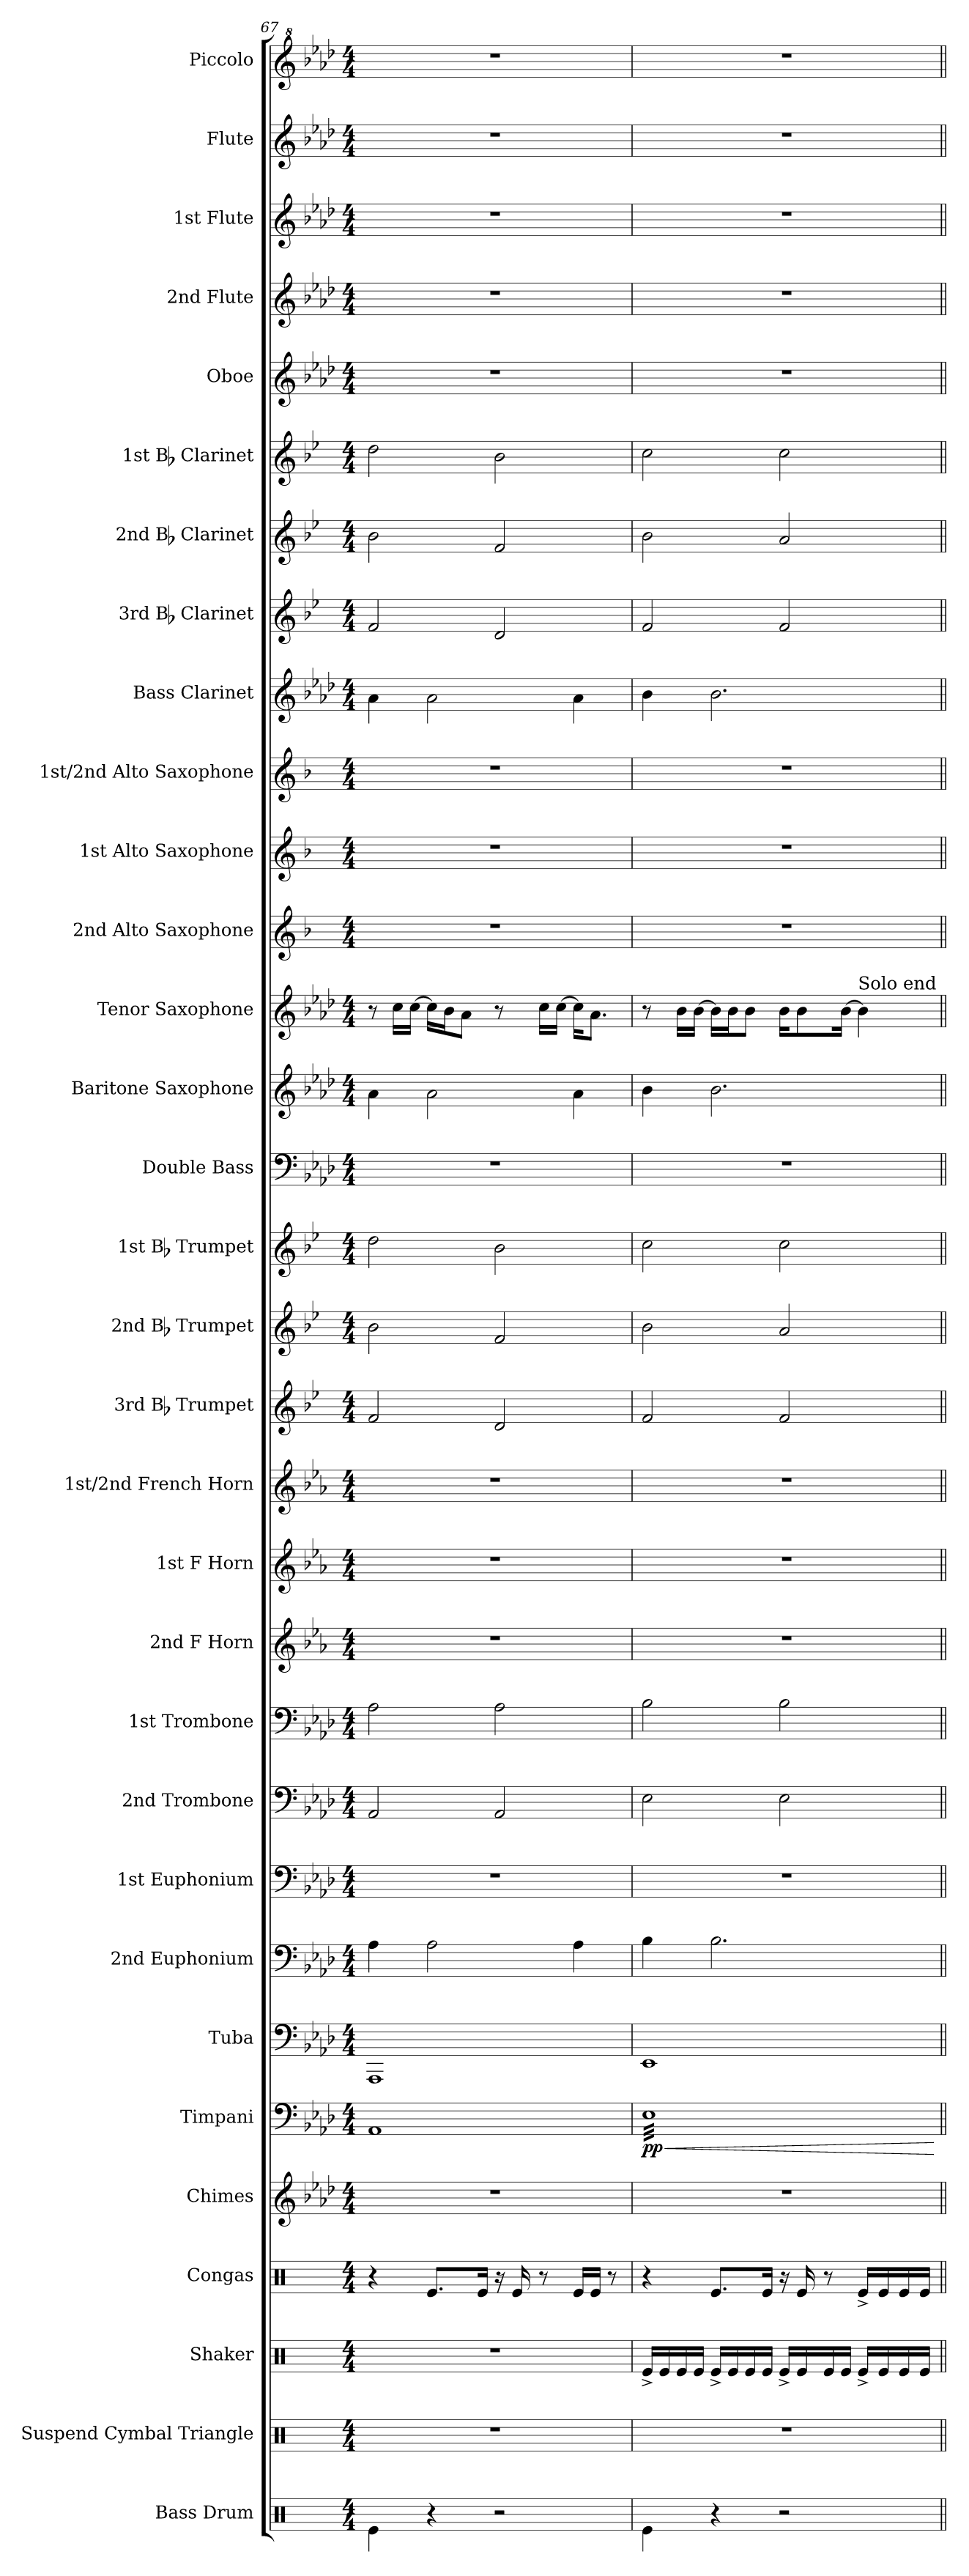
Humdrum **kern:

**kern	**kern	**kern	**kern	**kern	**kern	**dynam	**kern	**kern	**kern	**kern	**kern	**kern	**kern	**kern	**kern	**kern	**kern	**kern	**kern	**kern	**kern	**kern	**kern	**kern	**kern	**kern	**kern	**kern	**kern	**kern	**kern	**kern
*part32	*part31	*part30	*part29	*part28	*part27	*part27	*part26	*part25	*part24	*part23	*part22	*part21	*part20	*part19	*part18	*part17	*part16	*part15	*part14	*part13	*part12	*part11	*part10	*part9	*part8	*part7	*part6	*part5	*part4	*part3	*part2	*part1
*staff32	*staff31	*staff30	*staff29	*staff28	*staff27	*staff27	*staff26	*staff25	*staff24	*staff23	*staff22	*staff21	*staff20	*staff19	*staff18	*staff17	*staff16	*staff15	*staff14	*staff13	*staff12	*staff11	*staff10	*staff9	*staff8	*staff7	*staff6	*staff5	*staff4	*staff3	*staff2	*staff1
*I"Bass Drum	*I"Suspend Cymbal Triangle	*I"Shaker	*I"Congas	*I"Chimes	*I"Timpani	*	*I"Tuba	*I"2nd Euphonium	*I"1st Euphonium	*I"2nd Trombone	*I"1st Trombone	*I"2nd F Horn	*I"1st F Horn	*I"1st/2nd French Horn	*I"3rd Bb Trumpet	*I"2nd Bb Trumpet	*I"1st Bb Trumpet	*I"Double Bass	*I"Baritone Saxophone	*I"Tenor Saxophone	*I"2nd Alto Saxophone	*I"1st Alto Saxophone	*I"1st/2nd Alto Saxophone	*I"Bass Clarinet	*I"3rd Bb Clarinet	*I"2nd Bb Clarinet	*I"1st Bb Clarinet	*I"Oboe	*I"2nd Flute	*I"1st Flute	*I"Flute	*I"Piccolo
*I'B. Dr.	*I'Sus.C Tri.	*I'Sh.	*I'Co.	*I'Chm.	*I'Timp.	*	*I'Tba.	*I'Euph. 2	*I'Euph. 1	*I'Tbn. 2	*I'Tbn. 1	*I'F Hn. 2	*I'F Hn. 1	*I'F Hn. 1/2	*I'Tpt. 3	*I'Tpt. 2	*I'Tpt. 1	*I'D. Bass	*I'Bar. Sax	*I'T. Sax.	*I'A. Sax. 2	*I'A. Sax. 1	*I'A. Sax. 1/2	*I'B. Cl.	*I'Cl. 3	*I'Cl. 2	*I'Cl. 1	*I'Ob.	*I'Fl. 2	*I'Fl. 1	*I'Fl.	*I'Picc.
!!LO:PB:g=z
*clefX	*clefX	*clefX	*clefX	*clefG2	*clefF4	*	*clefF4	*clefF4	*clefF4	*clefF4	*clefF4	*clefG2	*clefG2	*clefG2	*clefG2	*clefG2	*clefG2	*clefF4	*clefG2	*clefG2	*clefG2	*clefG2	*clefG2	*clefG2	*clefG2	*clefG2	*clefG2	*clefG2	*clefG2	*clefG2	*clefG2	*clefG^2
*	*	*	*	*	*	*	*	*	*	*	*	*ITrd4c7	*ITrd4c7	*ITrd4c7	*ITrd1c2	*ITrd1c2	*ITrd1c2	*ITrd7c12	*ITrd12c21	*ITrd8c14	*ITrd5c9	*ITrd5c9	*ITrd5c9	*ITrd8c14	*ITrd1c2	*ITrd1c2	*ITrd1c2	*	*	*	*	*ITrd-7c-12
*k[]	*k[]	*k[]	*k[]	*k[b-e-a-d-]	*k[b-e-a-d-]	*	*k[b-e-a-d-]	*k[b-e-a-d-]	*k[b-e-a-d-]	*k[b-e-a-d-]	*k[b-e-a-d-]	*k[b-e-a-d-]	*k[b-e-a-d-]	*k[b-e-a-d-]	*k[b-e-a-d-]	*k[b-e-a-d-]	*k[b-e-a-d-]	*k[b-e-a-d-]	*k[b-e-a-d-]	*k[b-e-a-d-]	*k[b-e-a-d-]	*k[b-e-a-d-]	*k[b-e-a-d-]	*k[b-e-a-d-]	*k[b-e-a-d-]	*k[b-e-a-d-]	*k[b-e-a-d-]	*k[b-e-a-d-]	*k[b-e-a-d-]	*k[b-e-a-d-]	*k[b-e-a-d-]	*k[b-e-a-d-]
*M4/4	*M4/4	*M4/4	*M4/4	*M4/4	*M4/4	*	*M4/4	*M4/4	*M4/4	*M4/4	*M4/4	*M4/4	*M4/4	*M4/4	*M4/4	*M4/4	*M4/4	*M4/4	*M4/4	*M4/4	*M4/4	*M4/4	*M4/4	*M4/4	*M4/4	*M4/4	*M4/4	*M4/4	*M4/4	*M4/4	*M4/4	*M4/4
=67	=67	=67	=67	=67	=67	=67	=67	=67	=67	=67	=67	=67	=67	=67	=67	=67	=67	=67	=67	=67	=67	=67	=67	=67	=67	=67	=67	=67	=67	=67	=67	=67
4Re\	1r	1r	4r	1r	1AA-	.	1AAA-	4A-\	1r	2AA-/	2A-\	1r	1r	1r	2e-/	2a-\	2cc\	1r	4A-\	8r	1r	1r	1r	4A-\	2e-/	2a-\	2cc\	1r	1r	1r	1r	1r
.	.	.	.	.	.	.	.	.	.	.	.	.	.	.	.	.	.	.	.	16c\LL	.	.	.	.	.	.	.	.	.	.	.	.
.	.	.	.	.	.	.	.	.	.	.	.	.	.	.	.	.	.	.	.	[16c\JJ	.	.	.	.	.	.	.	.	.	.	.	.
4r	.	.	8.Re/L	.	.	.	.	2A-\	.	.	.	.	.	.	.	.	.	.	2A-\	16c\LL]	.	.	.	2A-\	.	.	.	.	.	.	.	.
.	.	.	.	.	.	.	.	.	.	.	.	.	.	.	.	.	.	.	.	16B-\J	.	.	.	.	.	.	.	.	.	.	.	.
.	.	.	.	.	.	.	.	.	.	.	.	.	.	.	.	.	.	.	.	8A-\J	.	.	.	.	.	.	.	.	.	.	.	.
.	.	.	16Re/Jk	.	.	.	.	.	.	.	.	.	.	.	.	.	.	.	.	.	.	.	.	.	.	.	.	.	.	.	.	.
2r	.	.	16r	.	.	.	.	.	.	2AA-/	2A-\	.	.	.	2c/	2e-/	2a-\	.	.	8r	.	.	.	.	2c/	2e-/	2a-\	.	.	.	.	.
.	.	.	16Re/	.	.	.	.	.	.	.	.	.	.	.	.	.	.	.	.	.	.	.	.	.	.	.	.	.	.	.	.	.
.	.	.	8r	.	.	.	.	.	.	.	.	.	.	.	.	.	.	.	.	16c\LL	.	.	.	.	.	.	.	.	.	.	.	.
.	.	.	.	.	.	.	.	.	.	.	.	.	.	.	.	.	.	.	.	[16c\JJ	.	.	.	.	.	.	.	.	.	.	.	.
.	.	.	16Re/LL	.	.	.	.	4A-\	.	.	.	.	.	.	.	.	.	.	4A-\	16c\KL]	.	.	.	4A-\	.	.	.	.	.	.	.	.
.	.	.	16Re/JJ	.	.	.	.	.	.	.	.	.	.	.	.	.	.	.	.	8.A-\J	.	.	.	.	.	.	.	.	.	.	.	.
.	.	.	8r	.	.	.	.	.	.	.	.	.	.	.	.	.	.	.	.	.	.	.	.	.	.	.	.	.	.	.	.	.
=68	=68	=68	=68	=68	=68	=68	=68	=68	=68	=68	=68	=68	=68	=68	=68	=68	=68	=68	=68	=68	=68	=68	=68	=68	=68	=68	=68	=68	=68	=68	=68	=68
!	!	!	!	!	!	!LO:HP:b	!	!	!	!	!	!	!	!	!	!	!	!	!	!	!	!	!	!	!	!	!	!	!	!	!	!
!	!	!	!	!	!	!LO:DY:n=1:b	!	!	!	!	!	!	!	!	!	!	!	!	!	!	!	!	!	!	!	!	!	!	!	!	!	!
*	*	*	*	*	*tremolo	*	*	*	*	*	*	*	*	*	*	*	*	*	*	*	*	*	*	*	*	*	*	*	*	*	*	*
4Re\	1r	16Re^/LL	4r	1r	32E-LLL	< pp	1EE-	4B-\	1r	2E-\	2B-\	1r	1r	1r	2e-/	2a-\	2b-\	1r	4B-\	8r	1r	1r	1r	4B-\	2e-/	2a-\	2b-\	1r	1r	1r	1r	1r
.	.	.	.	.	32E-	.	.	.	.	.	.	.	.	.	.	.	.	.	.	.	.	.	.	.	.	.	.	.	.	.	.	.
.	.	16Re/	.	.	32E-	.	.	.	.	.	.	.	.	.	.	.	.	.	.	.	.	.	.	.	.	.	.	.	.	.	.	.
.	.	.	.	.	32E-	.	.	.	.	.	.	.	.	.	.	.	.	.	.	.	.	.	.	.	.	.	.	.	.	.	.	.
.	.	16Re/	.	.	32E-	.	.	.	.	.	.	.	.	.	.	.	.	.	.	16B-\LL	.	.	.	.	.	.	.	.	.	.	.	.
.	.	.	.	.	32E-	.	.	.	.	.	.	.	.	.	.	.	.	.	.	.	.	.	.	.	.	.	.	.	.	.	.	.
.	.	16Re/JJ	.	.	32E-	.	.	.	.	.	.	.	.	.	.	.	.	.	.	[16B-\JJ	.	.	.	.	.	.	.	.	.	.	.	.
.	.	.	.	.	32E-	.	.	.	.	.	.	.	.	.	.	.	.	.	.	.	.	.	.	.	.	.	.	.	.	.	.	.
4r	.	16Re^/LL	8.Re/L	.	32E-	.	.	2.B-\	.	.	.	.	.	.	.	.	.	.	2.B-\	16B-\LL]	.	.	.	2.B-\	.	.	.	.	.	.	.	.
.	.	.	.	.	32E-	.	.	.	.	.	.	.	.	.	.	.	.	.	.	.	.	.	.	.	.	.	.	.	.	.	.	.
.	.	16Re/	.	.	32E-	.	.	.	.	.	.	.	.	.	.	.	.	.	.	16B-\J	.	.	.	.	.	.	.	.	.	.	.	.
.	.	.	.	.	32E-	.	.	.	.	.	.	.	.	.	.	.	.	.	.	.	.	.	.	.	.	.	.	.	.	.	.	.
.	.	16Re/	.	.	32E-	.	.	.	.	.	.	.	.	.	.	.	.	.	.	8B-\J	.	.	.	.	.	.	.	.	.	.	.	.
.	.	.	.	.	32E-	.	.	.	.	.	.	.	.	.	.	.	.	.	.	.	.	.	.	.	.	.	.	.	.	.	.	.
.	.	16Re/JJ	16Re/Jk	.	32E-	.	.	.	.	.	.	.	.	.	.	.	.	.	.	.	.	.	.	.	.	.	.	.	.	.	.	.
.	.	.	.	.	32E-	.	.	.	.	.	.	.	.	.	.	.	.	.	.	.	.	.	.	.	.	.	.	.	.	.	.	.
2r	.	16Re^/LL	16r	.	32E-	.	.	.	.	2E-\	2B-\	.	.	.	2e-/	2g/	2b-\	.	.	16B-\KL	.	.	.	.	2e-/	2g/	2b-\	.	.	.	.	.
.	.	.	.	.	32E-	.	.	.	.	.	.	.	.	.	.	.	.	.	.	.	.	.	.	.	.	.	.	.	.	.	.	.
.	.	16Re/	16Re/	.	32E-	.	.	.	.	.	.	.	.	.	.	.	.	.	.	8B-\	.	.	.	.	.	.	.	.	.	.	.	.
.	.	.	.	.	32E-	.	.	.	.	.	.	.	.	.	.	.	.	.	.	.	.	.	.	.	.	.	.	.	.	.	.	.
.	.	16Re/	8r	.	32E-	.	.	.	.	.	.	.	.	.	.	.	.	.	.	.	.	.	.	.	.	.	.	.	.	.	.	.
.	.	.	.	.	32E-	.	.	.	.	.	.	.	.	.	.	.	.	.	.	.	.	.	.	.	.	.	.	.	.	.	.	.
.	.	16Re/JJ	.	.	32E-	.	.	.	.	.	.	.	.	.	.	.	.	.	.	[16B-\Jk	.	.	.	.	.	.	.	.	.	.	.	.
.	.	.	.	.	32E-	.	.	.	.	.	.	.	.	.	.	.	.	.	.	.	.	.	.	.	.	.	.	.	.	.	.	.
!	!	!	!	!	!	!	!	!	!	!	!	!	!	!	!	!	!	!	!	!LO:TX:a:t=Solo end	!	!	!	!	!	!	!	!	!	!	!	!
.	.	16Re^/LL	16Re^/LL	.	32E-	.	.	.	.	.	.	.	.	.	.	.	.	.	.	4B-\]	.	.	.	.	.	.	.	.	.	.	.	.
.	.	.	.	.	32E-	.	.	.	.	.	.	.	.	.	.	.	.	.	.	.	.	.	.	.	.	.	.	.	.	.	.	.
.	.	16Re/	16Re/	.	32E-	.	.	.	.	.	.	.	.	.	.	.	.	.	.	.	.	.	.	.	.	.	.	.	.	.	.	.
.	.	.	.	.	32E-	.	.	.	.	.	.	.	.	.	.	.	.	.	.	.	.	.	.	.	.	.	.	.	.	.	.	.
.	.	16Re/	16Re/	.	32E-	.	.	.	.	.	.	.	.	.	.	.	.	.	.	.	.	.	.	.	.	.	.	.	.	.	.	.
.	.	.	.	.	32E-	.	.	.	.	.	.	.	.	.	.	.	.	.	.	.	.	.	.	.	.	.	.	.	.	.	.	.
.	.	16Re/JJ	16Re/JJ	.	32E-	.	.	.	.	.	.	.	.	.	.	.	.	.	.	.	.	.	.	.	.	.	.	.	.	.	.	.
.	.	.	.	.	32E-JJJ	.	.	.	.	.	.	.	.	.	.	.	.	.	.	.	.	.	.	.	.	.	.	.	.	.	.	.
*	*	*	*	*	*Xtremolo	*	*	*	*	*	*	*	*	*	*	*	*	*	*	*	*	*	*	*	*	*	*	*	*	*	*	*
.	.	.	.	.	.	[	.	.	.	.	.	.	.	.	.	.	.	.	.	.	.	.	.	.	.	.	.	.	.	.	.	.
=||	=||	=||	=||	=||	=||	=||	=||	=||	=||	=||	=||	=||	=||	=||	=||	=||	=||	=||	=||	=||	=||	=||	=||	=||	=||	=||	=||	=||	=||	=||	=||	=||
*-	*-	*-	*-	*-	*-	*-	*-	*-	*-	*-	*-	*-	*-	*-	*-	*-	*-	*-	*-	*-	*-	*-	*-	*-	*-	*-	*-	*-	*-	*-	*-	*-
